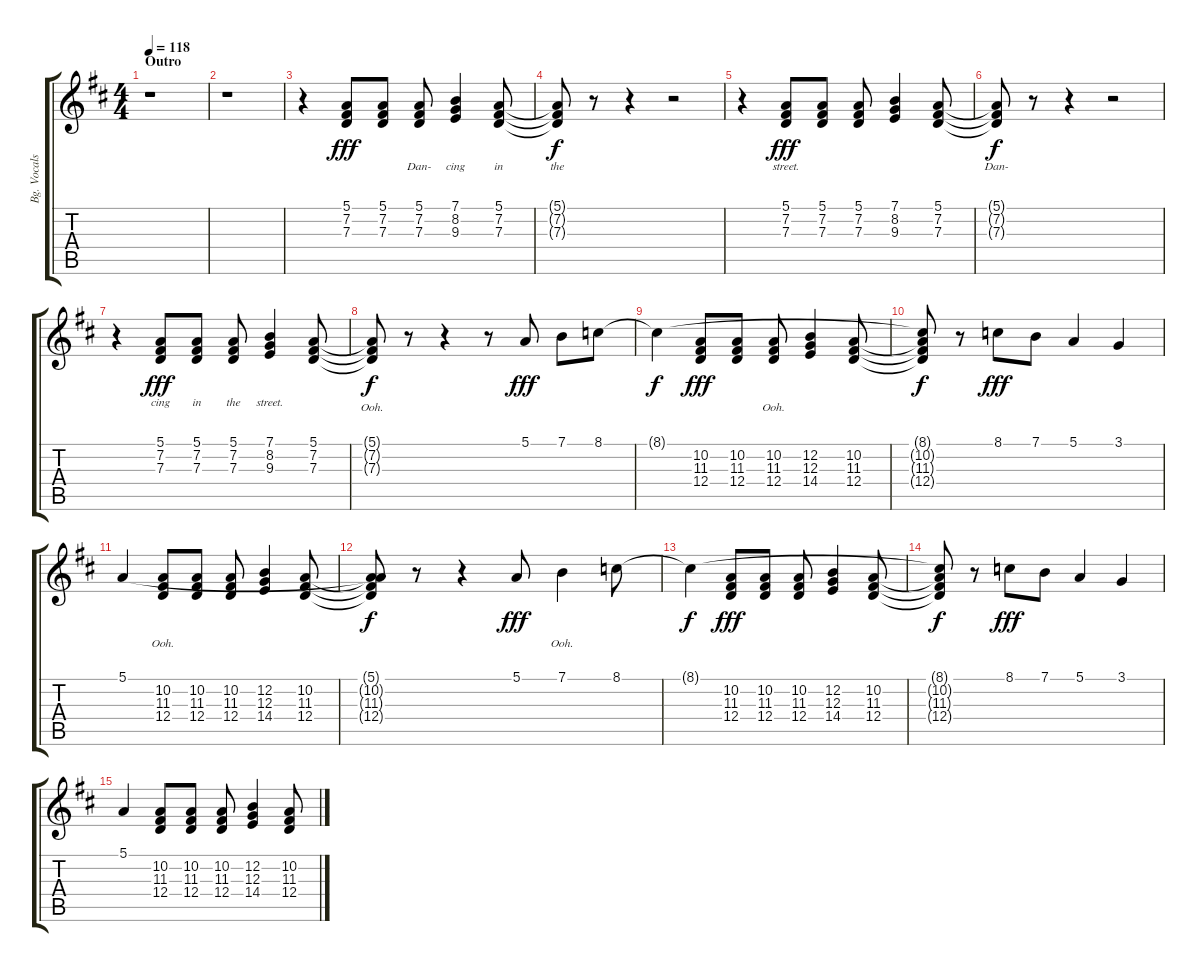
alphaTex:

\track ("Bg. Vocals" "Bg. Vocals") {instrument synthvoice}
\staff {score tabs}
\tuning (E4 B3 G3 D3 A2 E2) {hide}
\ts (4 4)
\section ("" "Outro")
\tempo 118
\clef g2
\ks d
r.1{dy fff} |
r.1 |
r.4 (5.1 7.2 7.3).8{lyrics (0 "") lyrics (1 "") lyrics (2 "") lyrics (3 "") lyrics (4 "")} (5.1 7.2 7.3).8{lyrics (0 "") lyrics (1 "") lyrics (2 "") lyrics (3 "") lyrics (4 "")} (5.1 7.2 7.3).8{lyrics (0 "Dan-") lyrics (1 "") lyrics (2 "") lyrics (3 "") lyrics (4 "")} (7.1 8.2 9.3).4{lyrics (0 "cing") lyrics (1 "") lyrics (2 "") lyrics (3 "") lyrics (4 "")} (5.1 7.2 7.3).8{lyrics (0 "in") lyrics (1 "") lyrics (2 "") lyrics (3 "") lyrics (4 "")} |
(5.1{t} 7.2{t} 7.3{t}).8{lyrics (0 "the") lyrics (1 "") lyrics (2 "") lyrics (3 "") lyrics (4 "") dy f} r.8 r.4 r.2 |
r.4 (5.1 7.2 7.3).8{lyrics (0 "street.") lyrics (1 "") lyrics (2 "") lyrics (3 "") lyrics (4 "") dy fff} (5.1 7.2 7.3).8{lyrics (0 "") lyrics (1 "") lyrics (2 "") lyrics (3 "") lyrics (4 "")} (5.1 7.2 7.3).8{lyrics (0 "") lyrics (1 "") lyrics (2 "") lyrics (3 "") lyrics (4 "")} (7.1 8.2 9.3).4{lyrics (0 "") lyrics (1 "") lyrics (2 "") lyrics (3 "") lyrics (4 "")} (5.1 7.2 7.3).8{lyrics (0 "") lyrics (1 "") lyrics (2 "") lyrics (3 "") lyrics (4 "")} |
(5.1{t} 7.2{t} 7.3{t}).8{lyrics (0 "Dan-") lyrics (1 "") lyrics (2 "") lyrics (3 "") lyrics (4 "") dy f} r.8 r.4 r.2 |
r.4 (5.1 7.2 7.3).8{lyrics (0 "cing") lyrics (1 "") lyrics (2 "") lyrics (3 "") lyrics (4 "") dy fff} (5.1 7.2 7.3).8{lyrics (0 "in") lyrics (1 "") lyrics (2 "") lyrics (3 "") lyrics (4 "")} (5.1 7.2 7.3).8{lyrics (0 "the") lyrics (1 "") lyrics (2 "") lyrics (3 "") lyrics (4 "")} (7.1 8.2 9.3).4{lyrics (0 "street.") lyrics (1 "") lyrics (2 "") lyrics (3 "") lyrics (4 "")} (5.1 7.2 7.3).8 |
(5.1{t} 7.2{t} 7.3{t}).8{lyrics (0 "") lyrics (1 "Ooh.") lyrics (2 "") lyrics (3 "") lyrics (4 "") dy f} r.8 r.4 r.8 5.1.8{lyrics (0 "") lyrics (1 "") lyrics (2 "") lyrics (3 "") lyrics (4 "") dy fff} 7.1.8{lyrics (0 "") lyrics (1 "") lyrics (2 "") lyrics (3 "") lyrics (4 "")} 8.1.8{lyrics (0 "") lyrics (1 "") lyrics (2 "") lyrics (3 "") lyrics (4 "")} |
8.1{t}.4{lyrics (0 "") lyrics (1 "") lyrics (2 "") lyrics (3 "") lyrics (4 "") dy f} (10.2 11.3 12.4).8{lyrics (0 "") lyrics (1 "") lyrics (2 "") lyrics (3 "") lyrics (4 "") dy fff} (10.2 11.3 12.4).8{lyrics (0 "") lyrics (1 "") lyrics (2 "") lyrics (3 "") lyrics (4 "")} (10.2 11.3 12.4).8{lyrics (0 "") lyrics (1 "Ooh.") lyrics (2 "") lyrics (3 "") lyrics (4 "")} (12.2 12.3 14.4).4{lyrics (0 "") lyrics (1 "") lyrics (2 "") lyrics (3 "") lyrics (4 "")} (10.2 11.3 12.4).8{lyrics (0 "") lyrics (1 "") lyrics (2 "") lyrics (3 "") lyrics (4 "")} |
(8.1{t} 10.2{t} 11.3{t} 12.4{t}).8{lyrics (0 "") lyrics (1 "") lyrics (2 "") lyrics (3 "") lyrics (4 "") dy f} r.8 8.1.8{lyrics (0 "") lyrics (1 "") lyrics (2 "") lyrics (3 "") lyrics (4 "") dy fff} 7.1.8{lyrics (0 "") lyrics (1 "") lyrics (2 "") lyrics (3 "") lyrics (4 "")} 5.1.4{lyrics (0 "") lyrics (1 "") lyrics (2 "") lyrics (3 "") lyrics (4 "")} 3.1.4{lyrics (0 "") lyrics (1 "") lyrics (2 "") lyrics (3 "") lyrics (4 "")} |
5.1.4{lyrics (0 "") lyrics (1 "") lyrics (2 "") lyrics (3 "") lyrics (4 "")} (10.2 11.3 12.4).8{lyrics (0 "") lyrics (1 "Ooh.") lyrics (2 "") lyrics (3 "") lyrics (4 "")} (10.2 11.3 12.4).8{lyrics (0 "") lyrics (1 "") lyrics (2 "") lyrics (3 "") lyrics (4 "")} (10.2 11.3 12.4).8{lyrics (0 "") lyrics (1 "") lyrics (2 "") lyrics (3 "") lyrics (4 "")} (12.2 12.3 14.4).4{lyrics (0 "") lyrics (1 "") lyrics (2 "") lyrics (3 "") lyrics (4 "")} (10.2 11.3 12.4).8{lyrics (0 "") lyrics (1 "") lyrics (2 "") lyrics (3 "") lyrics (4 "")} |
(5.1{t} 10.2{t} 11.3{t} 12.4{t}).8{lyrics (0 "") lyrics (1 "") lyrics (2 "") lyrics (3 "") lyrics (4 "") dy f} r.8 r.4 5.1.8{lyrics (0 "") lyrics (1 "") lyrics (2 "") lyrics (3 "") lyrics (4 "") dy fff} 7.1.4{lyrics (0 "") lyrics (1 "Ooh.") lyrics (2 "") lyrics (3 "") lyrics (4 "")} 8.1.8 |
8.1{t}.4{dy f} (10.2 11.3 12.4).8{dy fff} (10.2 11.3 12.4).8 (10.2 11.3 12.4).8 (12.2 12.3 14.4).4 (10.2 11.3 12.4).8 |
(8.1{t} 10.2{t} 11.3{t} 12.4{t}).8{dy f} r.8 8.1.8{dy fff} 7.1.8 5.1.4 3.1.4 |
5.1.4 (10.2 11.3 12.4).8 (10.2 11.3 12.4).8 (10.2 11.3 12.4).8 (12.2 12.3 14.4).4 (10.2 11.3 12.4).8
